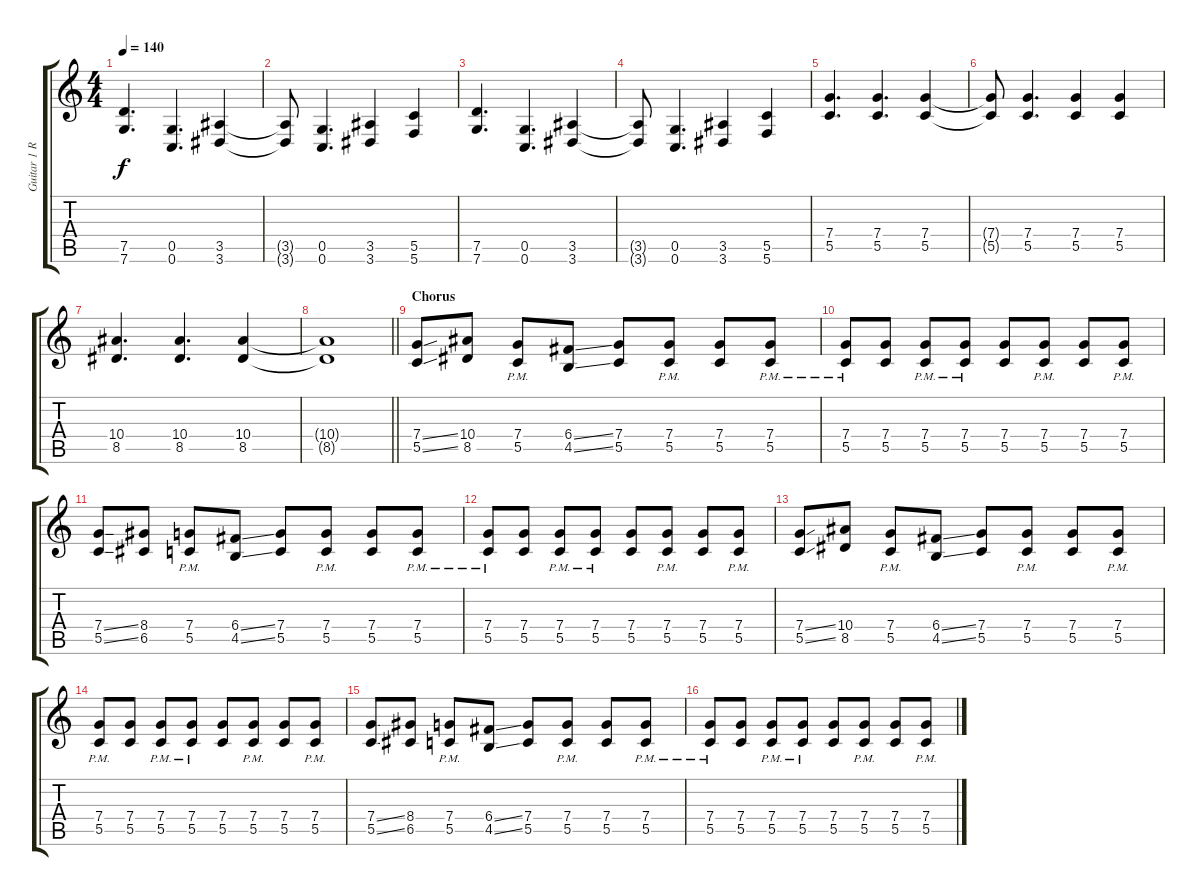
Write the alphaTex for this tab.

\track ("Guitar 1 Rhythm Left" "Guitar 1 R") {instrument distortionguitar}
\staff {score tabs}
\tuning (D4 A3 F3 C3 G2 C2) {hide}
\ts (4 4)
\tempo 140
\clef g2
\ks c
(7.5 7.6).4{d dy f} (0.5 0.6).4{d} (3.5 3.6).4 |
(3.5{t} 3.6{t}).8 (0.5 0.6).4{d} (3.5 3.6).4 (5.5 5.6).4 |
(7.5 7.6).4{d} (0.5 0.6).4{d} (3.5 3.6).4 |
(3.5{t} 3.6{t}).8 (0.5 0.6).4{d} (3.5 3.6).4 (5.5 5.6).4 |
(7.4 5.5).4{d} (7.4 5.5).4{d} (7.4 5.5).4 |
(7.4{t} 5.5{t}).8 (7.4 5.5).4{d} (7.4 5.5).4 (7.4 5.5).4 |
(10.4 8.5).4{d} (10.4 8.5).4{d} (10.4 8.5).4 |
\barLineRight lightlight
(10.4{t} 8.5{t}).1 |
\section ("" "Chorus")
(7.4{ss} 5.5{ss}).8{volume 16 balance 0} (10.4 8.5).8 (7.4{pm} 5.5{pm}).8 (6.4{ss} 4.5{ss}).8 (7.4 5.5).8 (7.4{pm} 5.5{pm}).8 (7.4 5.5).8 (7.4{pm} 5.5{pm}).8 |
(7.4{pm} 5.5{pm}).8 (7.4 5.5).8 (7.4{pm} 5.5{pm}).8 (7.4{pm} 5.5{pm}).8 (7.4 5.5).8 (7.4{pm} 5.5{pm}).8 (7.4 5.5).8 (7.4{pm} 5.5{pm}).8 |
(7.4{ss} 5.5{ss}).8 (8.4 6.5).8 (7.4{pm} 5.5{pm}).8 (6.4{ss} 4.5{ss}).8 (7.4 5.5).8 (7.4{pm} 5.5{pm}).8 (7.4 5.5).8 (7.4{pm} 5.5{pm}).8 |
(7.4{pm} 5.5{pm}).8 (7.4 5.5).8 (7.4{pm} 5.5{pm}).8 (7.4{pm} 5.5{pm}).8 (7.4 5.5).8 (7.4{pm} 5.5{pm}).8 (7.4 5.5).8 (7.4{pm} 5.5{pm}).8 |
(7.4{ss} 5.5{ss}).8 (10.4 8.5).8 (7.4{pm} 5.5{pm}).8 (6.4{ss} 4.5{ss}).8 (7.4 5.5).8 (7.4{pm} 5.5{pm}).8 (7.4 5.5).8 (7.4{pm} 5.5{pm}).8 |
(7.4{pm} 5.5{pm}).8 (7.4 5.5).8 (7.4{pm} 5.5{pm}).8 (7.4{pm} 5.5{pm}).8 (7.4 5.5).8 (7.4{pm} 5.5{pm}).8 (7.4 5.5).8 (7.4{pm} 5.5{pm}).8 |
(7.4{ss} 5.5{ss}).8 (8.4 6.5).8 (7.4{pm} 5.5{pm}).8 (6.4{ss} 4.5{ss}).8 (7.4 5.5).8 (7.4{pm} 5.5{pm}).8 (7.4 5.5).8 (7.4{pm} 5.5{pm}).8 |
(7.4{pm} 5.5{pm}).8 (7.4 5.5).8 (7.4{pm} 5.5{pm}).8 (7.4{pm} 5.5{pm}).8 (7.4 5.5).8 (7.4{pm} 5.5{pm}).8 (7.4 5.5).8 (7.4{pm} 5.5{pm}).8
